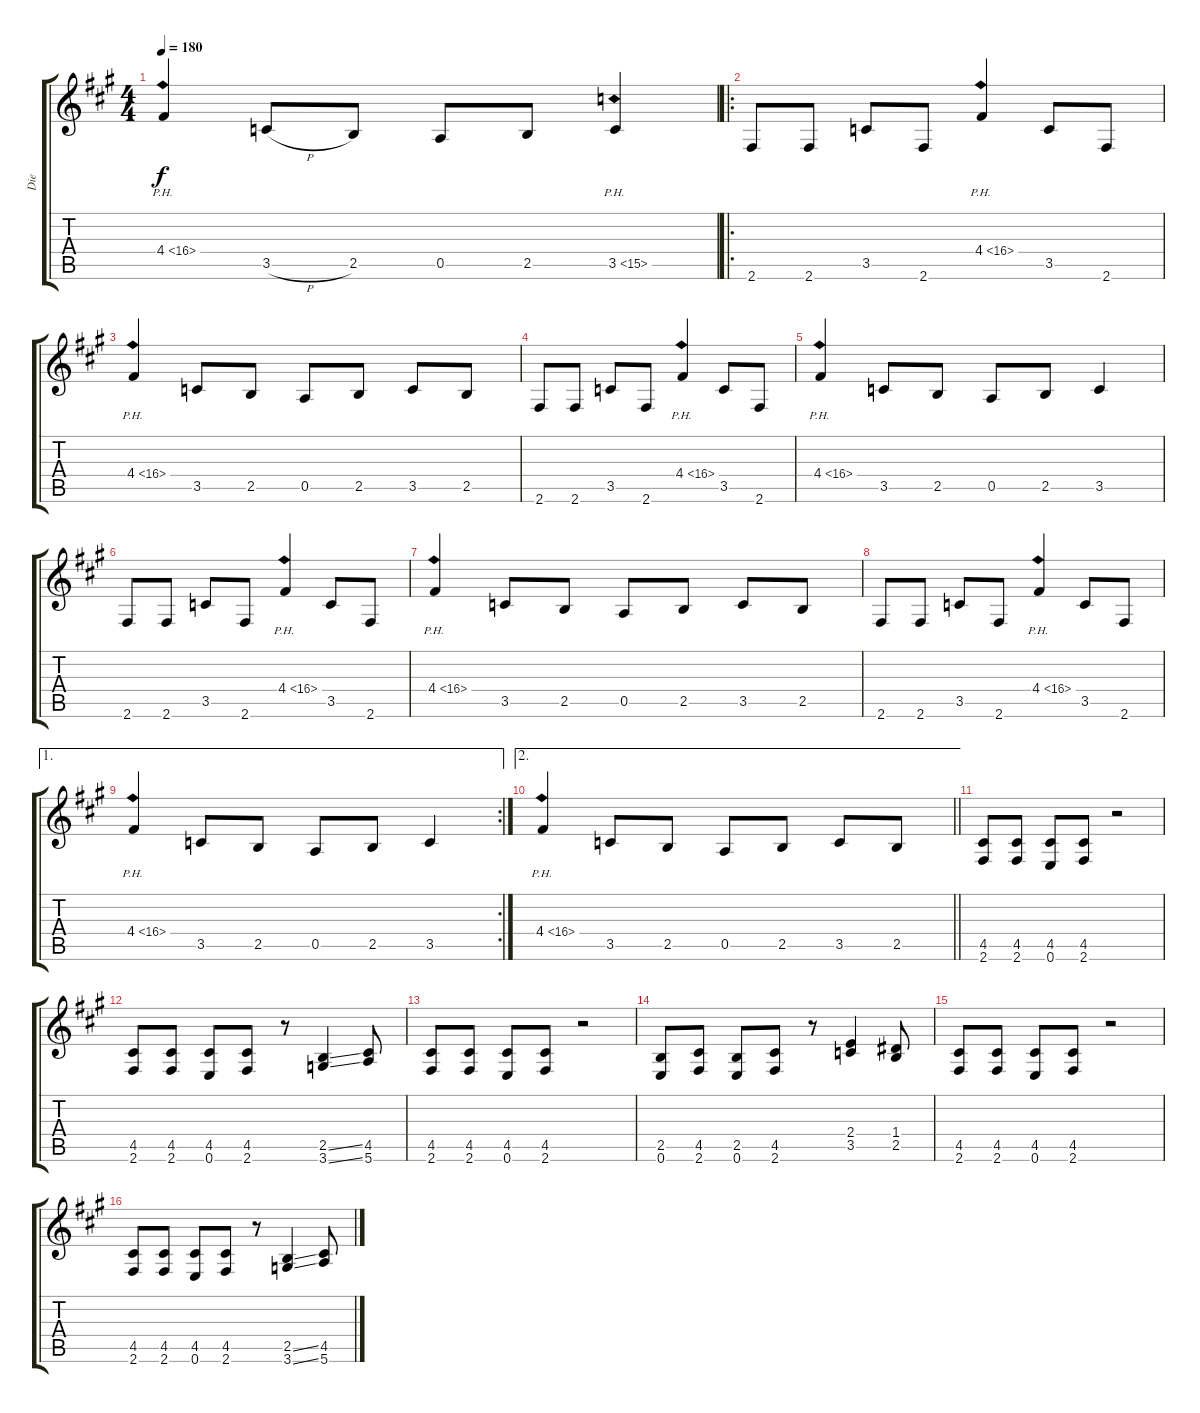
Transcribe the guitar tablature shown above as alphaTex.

\track ("Die" "Die") {instrument overdrivenguitar}
\staff {score tabs}
\tuning (E4 B3 G3 D3 A2 E2) {hide}
\ts (4 4)
\tempo 180
\clef g2
\ks a
4.4{ph 12}.4{dy f} 3.5{h}.8 2.5.8 0.5.8 2.5.8 3.5{ph 12}.4 |
\ro
2.6.8 2.6.8 3.5.8 2.6.8 4.4{ph 12}.4 3.5.8 2.6.8 |
4.4{ph 12}.4 3.5.8 2.5.8 0.5.8 2.5.8 3.5.8 2.5.8 |
2.6.8 2.6.8 3.5.8 2.6.8 4.4{ph 12}.4 3.5.8 2.6.8 |
4.4{ph 12}.4 3.5.8 2.5.8 0.5.8 2.5.8 3.5.4 |
2.6.8 2.6.8 3.5.8 2.6.8 4.4{ph 12}.4 3.5.8 2.6.8 |
4.4{ph 12}.4 3.5.8 2.5.8 0.5.8 2.5.8 3.5.8 2.5.8 |
2.6.8 2.6.8 3.5.8 2.6.8 4.4{ph 12}.4 3.5.8 2.6.8 |
\ae 1
\rc 2
4.4{ph 12}.4 3.5.8 2.5.8 0.5.8 2.5.8 3.5.4 |
\ae 2
\barLineRight lightlight
4.4{ph 12}.4 3.5.8 2.5.8 0.5.8 2.5.8 3.5.8 2.5.8 |
(4.5 2.6).8 (4.5 2.6).8 (4.5 0.6).8 (4.5 2.6).8 r.2 |
(4.5 2.6).8 (4.5 2.6).8 (4.5 0.6).8 (4.5 2.6).8 r.8 (2.5{ss} 3.6{ss}).4 (4.5 5.6).8 |
(4.5 2.6).8 (4.5 2.6).8 (4.5 0.6).8 (4.5 2.6).8 r.2 |
(2.5 0.6).8 (4.5 2.6).8 (2.5 0.6).8 (4.5 2.6).8 r.8 (2.4 3.5).4 (1.4 2.5).8 |
(4.5 2.6).8 (4.5 2.6).8 (4.5 0.6).8 (4.5 2.6).8 r.2 |
(4.5 2.6).8 (4.5 2.6).8 (4.5 0.6).8 (4.5 2.6).8 r.8 (2.5{ss} 3.6{ss}).4 (4.5 5.6).8
